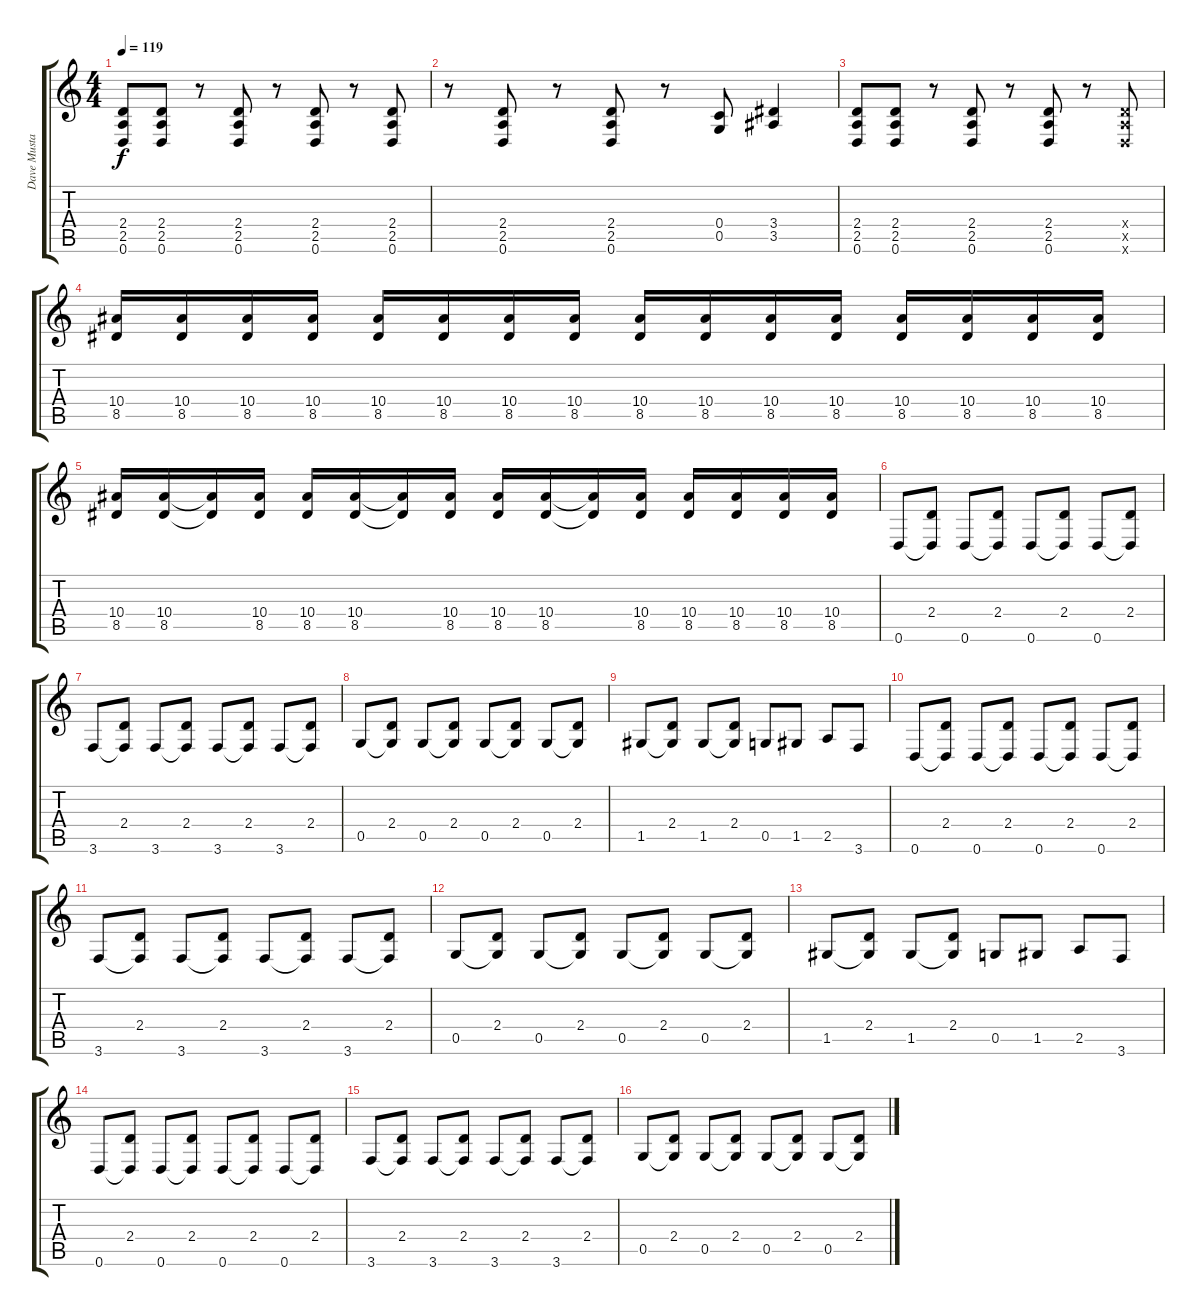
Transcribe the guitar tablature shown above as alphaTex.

\track ("Dave Mustaine" "Dave Musta") {instrument electricguitarclean}
\staff {score tabs}
\tuning (D4 A3 F3 C3 G2 D2) {hide}
\ts (4 4)
\tempo 119
\clef g2
\ks c
(2.4 2.5 0.6).8{dy f instrument distortionguitar} (2.4 2.5 0.6).8 r.8 (2.4 2.5 0.6).8 r.8 (2.4 2.5 0.6).8 r.8 (2.4 2.5 0.6).8 |
r.8 (2.4 2.5 0.6).8 r.8 (2.4 2.5 0.6).8 r.8 (0.4 0.5).8 (3.4 3.5).4 |
(2.4 2.5 0.6).8{instrument distortionguitar} (2.4 2.5 0.6).8 r.8 (2.4 2.5 0.6).8 r.8 (2.4 2.5 0.6).8 r.8 (2.4{x} 2.5{x} 0.6{x}).8 |
(10.4 8.5).16 (10.4 8.5).16 (10.4 8.5).16 (10.4 8.5).16 (10.4 8.5).16 (10.4 8.5).16 (10.4 8.5).16 (10.4 8.5).16 (10.4 8.5).16 (10.4 8.5).16 (10.4 8.5).16 (10.4 8.5).16 (10.4 8.5).16 (10.4 8.5).16 (10.4 8.5).16 (10.4 8.5).16 |
(10.4 8.5).16 (10.4 8.5).16 (10.4{t} 8.5{t}).16 (10.4 8.5).16 (10.4 8.5).16 (10.4 8.5).16 (10.4{t} 8.5{t}).16 (10.4 8.5).16 (10.4 8.5).16 (10.4 8.5).16 (10.4{t} 8.5{t}).16 (10.4 8.5).16 (10.4 8.5).16 (10.4 8.5).16 (10.4 8.5).16 (10.4 8.5).16 |
0.6.8 (2.4 0.6{t}).8 0.6.8 (2.4 0.6{t}).8 0.6.8 (2.4 0.6{t}).8 0.6.8 (2.4 0.6{t}).8 |
3.6.8 (2.4 3.6{t}).8 3.6.8 (2.4 3.6{t}).8 3.6.8 (2.4 3.6{t}).8 3.6.8 (2.4 3.6{t}).8 |
0.5.8 (2.4 0.5{t}).8 0.5.8 (2.4 0.5{t}).8 0.5.8 (2.4 0.5{t}).8 0.5.8 (2.4 0.5{t}).8 |
1.5.8 (2.4 1.5{t}).8 1.5.8 (2.4 1.5{t}).8 0.5.8 1.5.8 2.5.8 3.6.8 |
0.6.8 (2.4 0.6{t}).8 0.6.8 (2.4 0.6{t}).8 0.6.8 (2.4 0.6{t}).8 0.6.8 (2.4 0.6{t}).8 |
3.6.8 (2.4 3.6{t}).8 3.6.8 (2.4 3.6{t}).8 3.6.8 (2.4 3.6{t}).8 3.6.8 (2.4 3.6{t}).8 |
0.5.8 (2.4 0.5{t}).8 0.5.8 (2.4 0.5{t}).8 0.5.8 (2.4 0.5{t}).8 0.5.8 (2.4 0.5{t}).8 |
1.5.8 (2.4 1.5{t}).8 1.5.8 (2.4 1.5{t}).8 0.5.8 1.5.8 2.5.8 3.6.8 |
0.6.8 (2.4 0.6{t}).8 0.6.8 (2.4 0.6{t}).8 0.6.8 (2.4 0.6{t}).8 0.6.8 (2.4 0.6{t}).8 |
3.6.8 (2.4 3.6{t}).8 3.6.8 (2.4 3.6{t}).8 3.6.8 (2.4 3.6{t}).8 3.6.8 (2.4 3.6{t}).8 |
0.5.8 (2.4 0.5{t}).8 0.5.8 (2.4 0.5{t}).8 0.5.8 (2.4 0.5{t}).8 0.5.8 (2.4 0.5{t}).8
